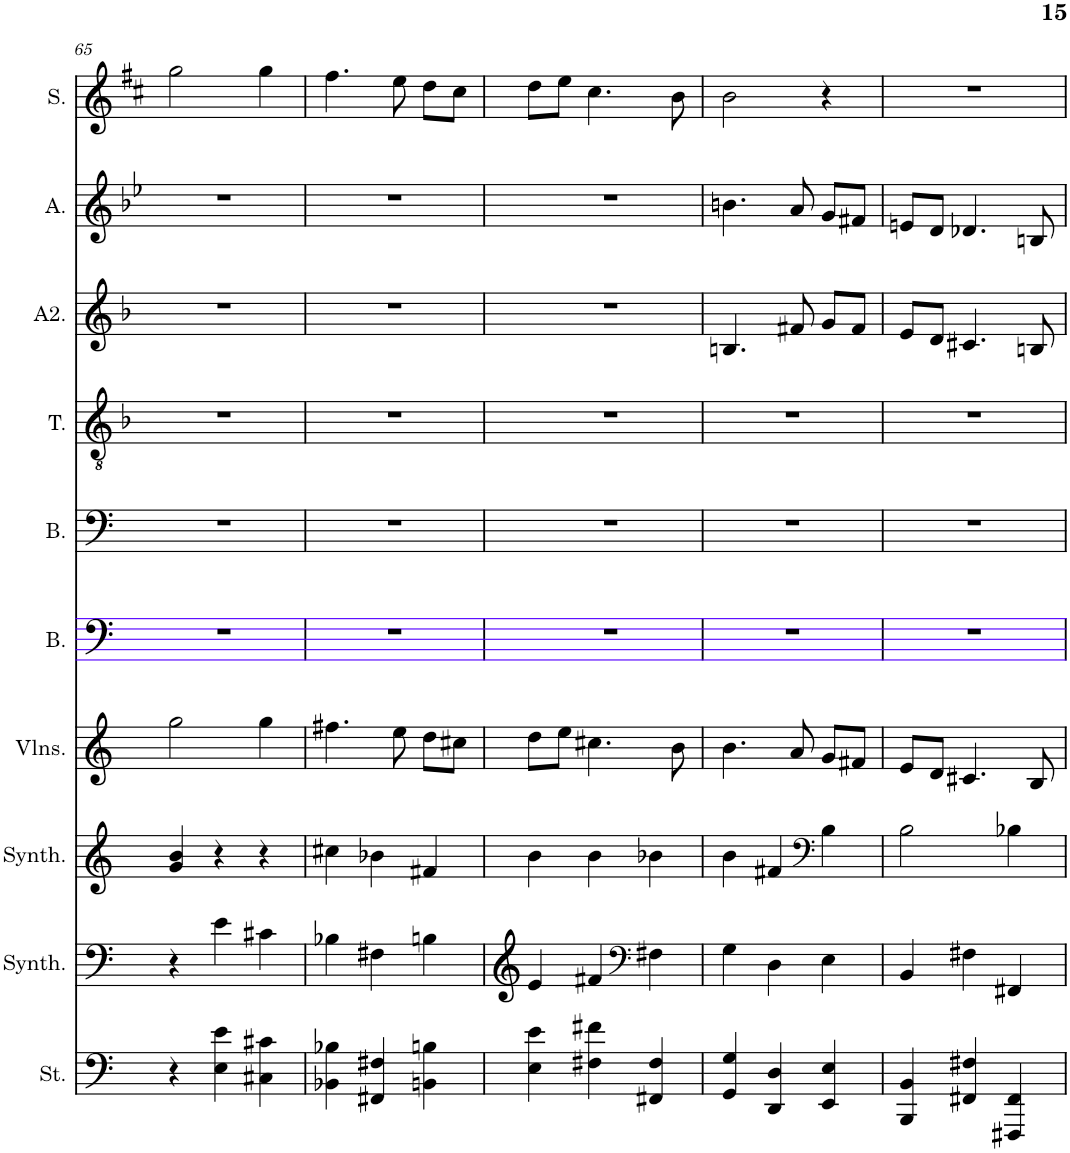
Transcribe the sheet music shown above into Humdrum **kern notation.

**kern	**kern	**kern	**kern	**kern	**kern	**kern	**kern	**kern	**kern
*part10	*part9	*part8	*part7	*part6	*part5	*part4	*part3	*part2	*part1
*staff10	*staff9	*staff8	*staff7	*staff6	*staff5	*staff4	*staff3	*staff2	*staff1
*I"Cordes, D'Bass/Strings, etc	*I"Synthétiseur d'instruments à cordes, Synth strings, etc	*I"Synthétiseur d'instruments à cordes, Synth strings 2	*I"Violons, 1st violins	*I"Basse 2	*I"Basse	*I"Ténor	*I"Alto 2	*I"Alto	*I"Soprano
*I'St.	*I'Synth.	*I'Synth.	*I'Vlns.	*I'B.	*I'B.	*I'T.	*I'A2.	*I'A.	*I'S.
!!LO:PB:g=z
*clefF4	*clefG2	*clefF4	*clefG2	*clefF4	*clefF4	*clefGv2	*clefG2	*clefG2	*clefG2
*k[]	*k[]	*k[]	*k[]	*k[]	*k[]	*k[b-]	*k[b-]	*k[b-e-]	*k[f#c#]
*M3/4	*M3/4	*M3/4	*M3/4	*M3/4	*M3/4	*M3/4	*M3/4	*M3/4	*M3/4
=65	=65	=65	=65	=65	=65	=65	=65	=65	=65
4r	4r	4g/ 4b/	2gg\	2.r	2.r	2.r	2.r	2.r	2gg\
4E\ 4e\	4e\	4r	.	.	.	.	.	.	.
4C#X\ 4c#X\	4c#X\	4r	4gg\	.	.	.	.	.	4gg\
=66	=66	=66	=66	=66	=66	=66	=66	=66	=66
4BB-X\ 4B-X\	4B-X\	4cc#X\	4.ff#X\	2.r	2.r	2.r	2.r	2.r	4.ff#\
4FF#X/ 4F#X/	4F#X\	4b-X\	.	.	.	.	.	.	.
.	.	.	8ee\	.	.	.	.	.	8ee\
4BBn\ 4Bn\	4Bn\	4f#X/	8dd\L	.	.	.	.	.	8dd\L
.	.	.	8cc#X\J	.	.	.	.	.	8cc#\J
=67	=67	=67	=67	=67	=67	=67	=67	=67	=67
4E\ 4e\	4e/	4b\	8dd\L	2.r	2.r	2.r	2.r	2.r	8dd\L
.	.	.	8ee\J	.	.	.	.	.	8ee\J
4F#X\ 4f#X\	4f#X/	4b\	4.cc#X\	.	.	.	.	.	4.cc#\
*	*clefF4	*	*	*	*	*	*	*	*
4FF#X/ 4F#/	4F#X\	4b-X\	.	.	.	.	.	.	.
.	.	.	8b\	.	.	.	.	.	8b\
=68	=68	=68	=68	=68	=68	=68	=68	=68	=68
4GG/ 4G/	4G\	4b\	4.b\	2.r	2.r	2.r	4.Bn/	4.bn\	2b\
4DD/ 4D/	4D\	4f#X/	.	.	.	.	.	.	.
.	.	.	8a/	.	.	.	8f#X/	8a/	.
*	*	*clefF4	*	*	*	*	*	*	*
4EE/ 4E/	4E\	4B\	8g/L	.	.	.	8g/L	8g/L	4r
.	.	.	8f#X/J	.	.	.	8f#/J	8f#X/J	.
=69	=69	=69	=69	=69	=69	=69	=69	=69	=69
4BBB/ 4BB/	4BB/	2B\	8e/L	2.r	2.r	2.r	8e/L	8en/L	2.r
.	.	.	8d/J	.	.	.	8d/J	8d/J	.
4FF#X/ 4F#X/	4F#X\	.	4.c#X/	.	.	.	4.c#X/	4.d-X/	.
4FFF#X/ 4FF#/	4FF#X/	4B-X\	.	.	.	.	.	.	.
.	.	.	8B/	.	.	.	8Bn/	8Bn/	.
=	=	=	=	=	=	=	=	=	=
*-	*-	*-	*-	*-	*-	*-	*-	*-	*-
